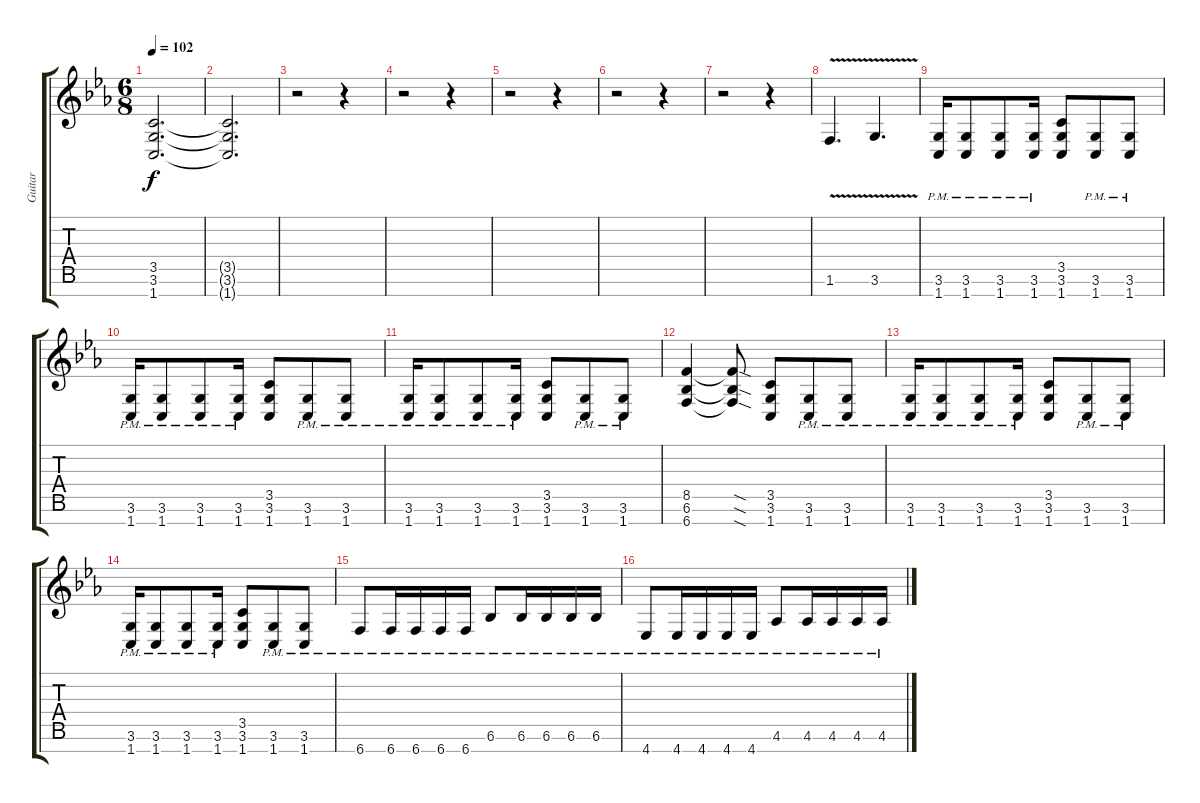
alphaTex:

\track ("Guitar" "Guitar") {instrument distortionguitar}
\staff {score tabs}
\tuning (E4 B3 G3 D3 A2 E2 B1) {hide}
\ts (6 8)
\tempo 102
\clef g2
\ks cminor
(3.5{t} 3.6{t} 1.7{t}).2{d dy f} |
(3.5{t} 3.6{t} 1.7{t}).2{d} |
r.2 r.4 |
r.2 r.4 |
r.2 r.4 |
r.2 r.4 |
r.2 r.4 |
1.6{v}.4{d volume 13} 3.6{v}.4{d} |
(3.6{pm} 1.7{pm}).16 (3.6{pm} 1.7{pm}).8 (3.6{pm} 1.7{pm}).8 (3.6{pm} 1.7{pm}).16 (3.5 3.6 1.7).8 (3.6{pm} 1.7{pm}).8 (3.6{pm} 1.7{pm}).8 |
(3.6{pm} 1.7{pm}).16 (3.6{pm} 1.7{pm}).8 (3.6{pm} 1.7{pm}).8 (3.6{pm} 1.7{pm}).16 (3.5 3.6 1.7).8 (3.6{pm} 1.7{pm}).8 (3.6{pm} 1.7{pm}).8 |
(3.6{pm} 1.7{pm}).16 (3.6{pm} 1.7{pm}).8 (3.6{pm} 1.7{pm}).8 (3.6{pm} 1.7{pm}).16 (3.5 3.6 1.7).8 (3.6{pm} 1.7{pm}).8 (3.6{pm} 1.7{pm}).8 |
(8.5 6.6 6.7).4 (8.5{sod t} 6.6{sod t} 6.7{sod t}).8 (3.5 3.6 1.7).8 (3.6{pm} 1.7{pm}).8 (3.6{pm} 1.7{pm}).8 |
(3.6{pm} 1.7{pm}).16 (3.6{pm} 1.7{pm}).8 (3.6{pm} 1.7{pm}).8 (3.6{pm} 1.7{pm}).16 (3.5 3.6 1.7).8 (3.6{pm} 1.7{pm}).8 (3.6{pm} 1.7{pm}).8 |
(3.6{pm} 1.7{pm}).16 (3.6{pm} 1.7{pm}).8 (3.6{pm} 1.7{pm}).8 (3.6{pm} 1.7{pm}).16 (3.5 3.6 1.7).8 (3.6{pm} 1.7{pm}).8 (3.6{pm} 1.7{pm}).8 |
6.7{pm}.8 6.7{pm}.16 6.7{pm}.16 6.7{pm}.16 6.7{pm}.16 6.6{pm}.8 6.6{pm}.16 6.6{pm}.16 6.6{pm}.16 6.6{pm}.16 |
4.7{pm}.8 4.7{pm}.16 4.7{pm}.16 4.7{pm}.16 4.7{pm}.16 4.6{pm}.8 4.6{pm}.16 4.6{pm}.16 4.6{pm}.16 4.6{pm}.16
